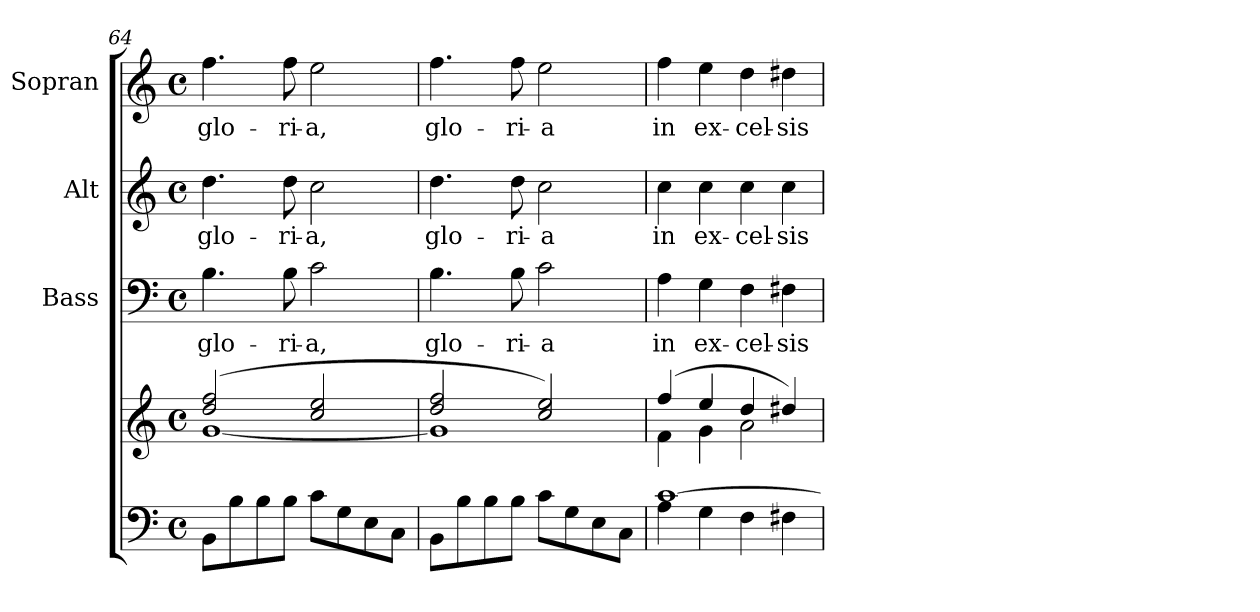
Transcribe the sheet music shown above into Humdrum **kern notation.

**kern	**kern	**kern	**text	**kern	**text	**kern	**text
*part4	*part4	*part3	*part3	*part2	*part2	*part1	*part1
*staff5	*staff4	*staff3	*staff3	*staff2	*staff2	*staff1	*staff1
*	*	*I"Bass	*	*I"Alt	*	*I"Sopran	*
*	*	*I'B.	*	*I'A.	*	*I'S.	*
*clefF4	*clefG2	*clefF4	*	*clefG2	*	*clefG2	*
*k[]	*k[]	*k[]	*	*k[]	*	*k[]	*
*C:	*C:	*C:	*	*C:	*	*C:	*
*M4/4	*M4/4	*M4/4	*	*M4/4	*	*M4/4	*
*met(c)	*met(c)	*met(c)	*	*met(c)	*	*met(c)	*
=64	=64	=64	=64	=64	=64	=64	=64
*	*^	*	*	*	*	*	*
!	!	!	!	!LO:LY:b	!	!LO:LY:b	!	!LO:LY:b
8BB\L	(2dd/ 2ff/	[<1g	4.B\	glo-	4.dd\	glo-	4.ff\	glo-
8B\	.	.	.	.	.	.	.	.
8B\	.	.	.	.	.	.	.	.
!	!	!	!	!LO:LY:b	!	!LO:LY:b	!	!LO:LY:b
8B\J	.	.	8B\	-ri-	8dd\	-ri-	8ff\	-ri-
!	!	!	!	!LO:LY:b	!	!LO:LY:b	!	!LO:LY:b
8c\L	2cc/ 2ee/	.	2c\	-a,	2cc\	-a,	2ee\	-a,
8G\	.	.	.	.	.	.	.	.
8E\	.	.	.	.	.	.	.	.
8C\J	.	.	.	.	.	.	.	.
=65	=65	=65	=65	=65	=65	=65	=65	=65
!	!	!	!	!LO:LY:b	!	!LO:LY:b	!	!LO:LY:b
8BB\L	2dd/ 2ff/	1g]	4.B\	glo-	4.dd\	glo-	4.ff\	glo-
8B\	.	.	.	.	.	.	.	.
8B\	.	.	.	.	.	.	.	.
!	!	!	!	!LO:LY:b	!	!LO:LY:b	!	!LO:LY:b
8B\J	.	.	8B\	-ri-	8dd\	-ri-	8ff\	-ri-
!	!	!	!	!LO:LY:b	!	!LO:LY:b	!	!LO:LY:b
8c\L	2cc/ 2ee/)	.	2c\	-a	2cc\	-a	2ee\	-a
8G\	.	.	.	.	.	.	.	.
8E\	.	.	.	.	.	.	.	.
8C\J	.	.	.	.	.	.	.	.
=66	=66	=66	=66	=66	=66	=66	=66	=66
*^	*	*	*	*	*	*	*	*
!	!	!	!	!	!LO:LY:b	!	!LO:LY:b	!	!LO:LY:b
[>1c	4A\	(4ff/	4f\	4A\	in	4cc\	in	4ff\	in
!	!	!	!	!	!LO:LY:b	!	!LO:LY:b	!	!LO:LY:b
.	4G\	4ee/	4g\	4G\	ex-	4cc\	ex-	4ee\	ex-
!	!	!	!	!	!LO:LY:b	!	!LO:LY:b	!	!LO:LY:b
.	4F\	4dd/	2a\	4F\	-cel-	4cc\	-cel-	4dd\	-cel-
!	!	!	!	!	!LO:LY:b	!	!LO:LY:b	!	!LO:LY:b
.	4F#X\	4dd#X/)	.	4F#X\	-sis	4cc\	-sis	4dd#X\	-sis
*v	*v	*	*	*	*	*	*	*	*
*	*v	*v	*	*	*	*	*	*
=	=	=	=	=	=	=	=
*-	*-	*-	*-	*-	*-	*-	*-
